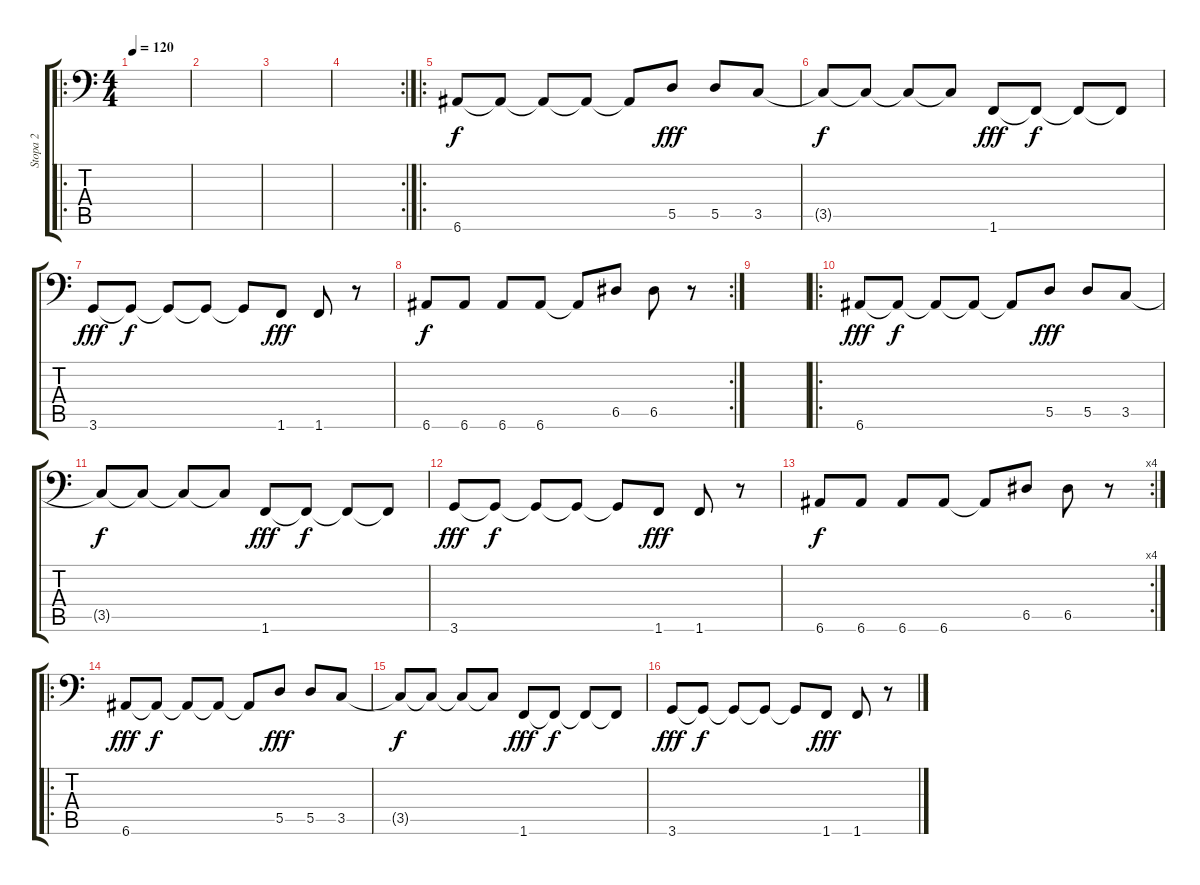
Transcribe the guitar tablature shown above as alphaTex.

\track ("Stopa 2" "Stopa 2") {instrument electricbassfinger}
\staff {score tabs}
\tuning (E3 B2 G2 D2 A1 E1) {hide}
\ro
\ts (4 4)
\tempo 120
\clef f4
\ks c
|
|
|
\rc 2
|
\ro
6.6.8 6.6{t}.8{dy f} 6.6{t}.8 6.6{t}.8 6.6{t}.8 5.5.8{dy fff} 5.5.8 3.5.8 |
3.5{t}.8{dy f} 3.5{t}.8 3.5{t}.8 3.5{t}.8 1.6.8{dy fff} 1.6{t}.8{dy f} 1.6{t}.8 1.6{t}.8 |
3.6.8{dy fff} 3.6{t}.8{dy f} 3.6{t}.8 3.6{t}.8 3.6{t}.8 1.6.8{dy fff} 1.6.8 r.8 |
\rc 2
6.6.8{dy f} 6.6.8 6.6.8 6.6.8 6.6{t}.8 6.5.8 6.5.8 r.8 |
|
\ro
6.6.8{dy fff} 6.6{t}.8{dy f} 6.6{t}.8 6.6{t}.8 6.6{t}.8 5.5.8{dy fff} 5.5.8 3.5.8 |
3.5{t}.8{dy f} 3.5{t}.8 3.5{t}.8 3.5{t}.8 1.6.8{dy fff} 1.6{t}.8{dy f} 1.6{t}.8 1.6{t}.8 |
3.6.8{dy fff} 3.6{t}.8{dy f} 3.6{t}.8 3.6{t}.8 3.6{t}.8 1.6.8{dy fff} 1.6.8 r.8 |
\rc 4
6.6.8{dy f} 6.6.8 6.6.8 6.6.8 6.6{t}.8 6.5.8 6.5.8 r.8 |
\ro
6.6.8{dy fff} 6.6{t}.8{dy f} 6.6{t}.8 6.6{t}.8 6.6{t}.8 5.5.8{dy fff} 5.5.8 3.5.8 |
3.5{t}.8{dy f} 3.5{t}.8 3.5{t}.8 3.5{t}.8 1.6.8{dy fff} 1.6{t}.8{dy f} 1.6{t}.8 1.6{t}.8 |
3.6.8{dy fff} 3.6{t}.8{dy f} 3.6{t}.8 3.6{t}.8 3.6{t}.8 1.6.8{dy fff} 1.6.8 r.8
